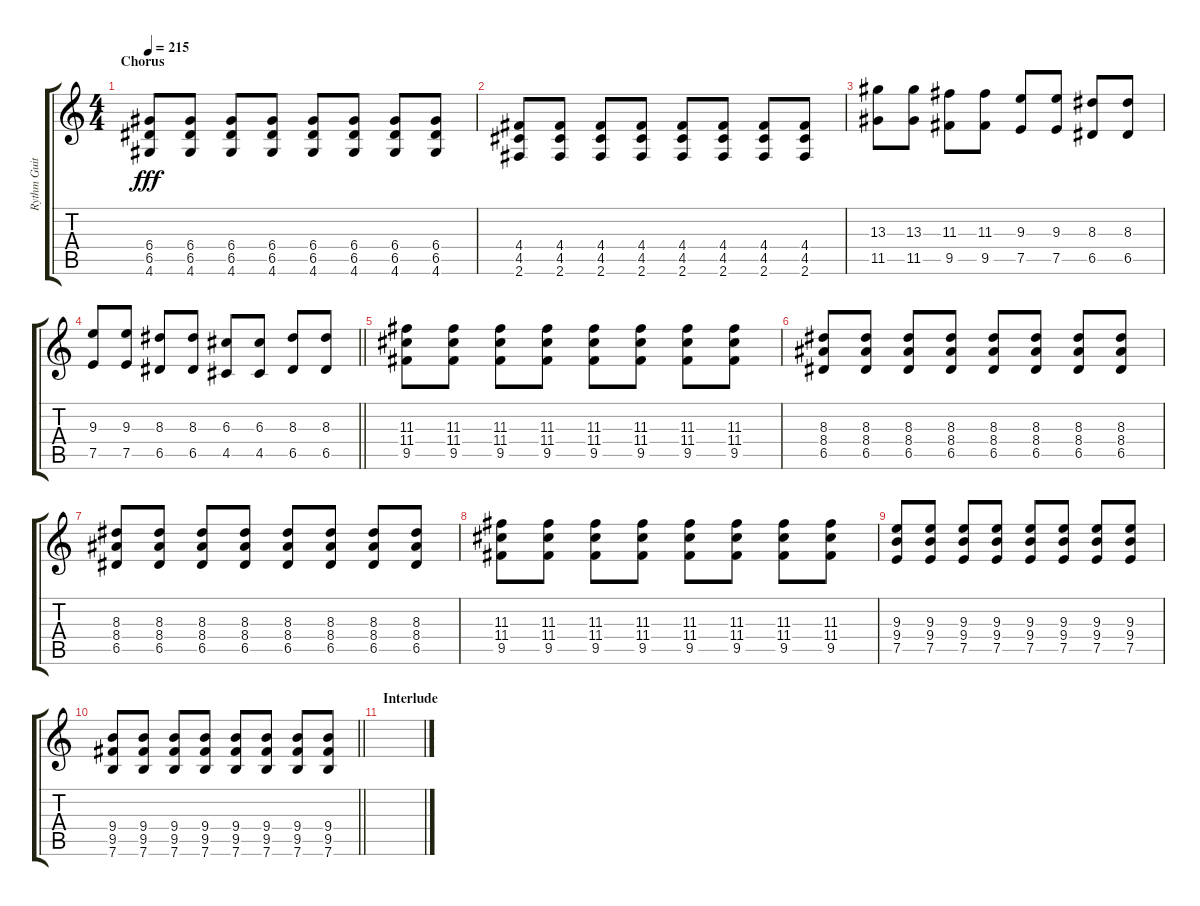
\track ("Rythm Guitar (Justin Sane)" "Rythm Guit") {instrument overdrivenguitar}
\staff {score tabs}
\tuning (E4 B3 G3 D3 A2 E2) {hide}
\ts (4 4)
\section ("" "Chorus")
\tempo 215
\clef g2
\ks c
(6.4 6.5 4.6).8{dy fff} (6.4 6.5 4.6).8 (6.4 6.5 4.6).8 (6.4 6.5 4.6).8 (6.4 6.5 4.6).8 (6.4 6.5 4.6).8 (6.4 6.5 4.6).8 (6.4 6.5 4.6).8 |
(4.4 4.5 2.6).8 (4.4 4.5 2.6).8 (4.4 4.5 2.6).8 (4.4 4.5 2.6).8 (4.4 4.5 2.6).8 (4.4 4.5 2.6).8 (4.4 4.5 2.6).8 (4.4 4.5 2.6).8 |
(13.3 11.5).8 (13.3 11.5).8 (11.3 9.5).8 (11.3 9.5).8 (9.3 7.5).8 (9.3 7.5).8 (8.3 6.5).8 (8.3 6.5).8 |
\barLineRight lightlight
(9.3 7.5).8 (9.3 7.5).8 (8.3 6.5).8 (8.3 6.5).8 (6.3 4.5).8 (6.3 4.5).8 (8.3 6.5).8 (8.3 6.5).8 |
(11.3 11.4 9.5).8 (11.3 11.4 9.5).8 (11.3 11.4 9.5).8 (11.3 11.4 9.5).8 (11.3 11.4 9.5).8 (11.3 11.4 9.5).8 (11.3 11.4 9.5).8 (11.3 11.4 9.5).8 |
(8.3 8.4 6.5).8 (8.3 8.4 6.5).8 (8.3 8.4 6.5).8 (8.3 8.4 6.5).8 (8.3 8.4 6.5).8 (8.3 8.4 6.5).8 (8.3 8.4 6.5).8 (8.3 8.4 6.5).8 |
(8.3 8.4 6.5).8 (8.3 8.4 6.5).8 (8.3 8.4 6.5).8 (8.3 8.4 6.5).8 (8.3 8.4 6.5).8 (8.3 8.4 6.5).8 (8.3 8.4 6.5).8 (8.3 8.4 6.5).8 |
(11.3 11.4 9.5).8 (11.3 11.4 9.5).8 (11.3 11.4 9.5).8 (11.3 11.4 9.5).8 (11.3 11.4 9.5).8 (11.3 11.4 9.5).8 (11.3 11.4 9.5).8 (11.3 11.4 9.5).8 |
(9.3 9.4 7.5).8 (9.3 9.4 7.5).8 (9.3 9.4 7.5).8 (9.3 9.4 7.5).8 (9.3 9.4 7.5).8 (9.3 9.4 7.5).8 (9.3 9.4 7.5).8 (9.3 9.4 7.5).8 |
\barLineRight lightlight
(9.4 9.5 7.6).8 (9.4 9.5 7.6).8 (9.4 9.5 7.6).8 (9.4 9.5 7.6).8 (9.4 9.5 7.6).8 (9.4 9.5 7.6).8 (9.4 9.5 7.6).8 (9.4 9.5 7.6).8 |
\section ("" "Interlude")
